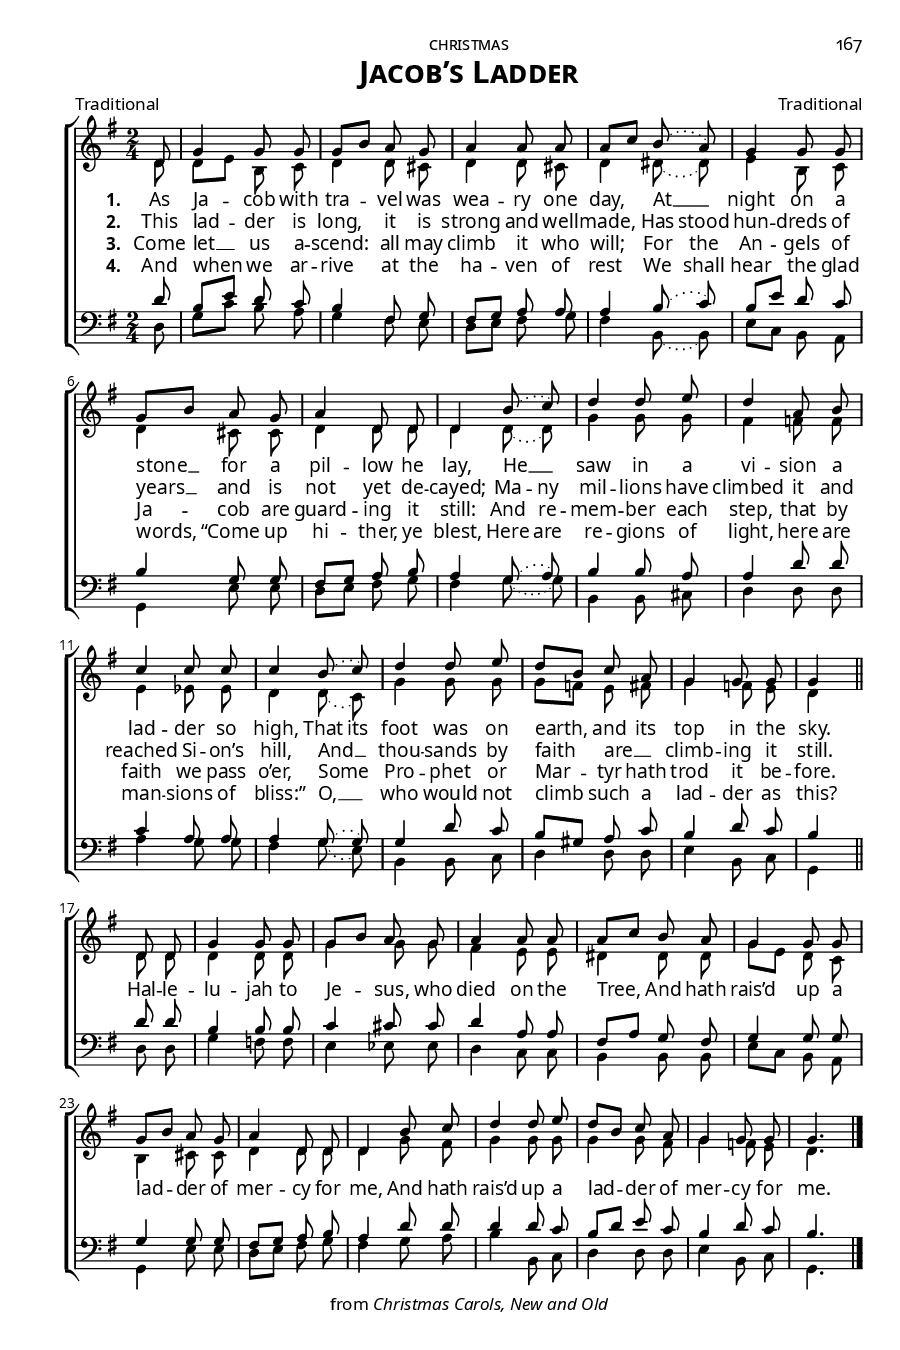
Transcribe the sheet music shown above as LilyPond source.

\version "2.14.2"
\include "util.ly"
\header {
  title = \markup{\override #'(font-name . "Garamond Premier Pro Semibold"){ \abs-fontsize #15 \smallCapsOldStyle"Jacob’s Ladder"}}
  poet = \markup\oldStyleNum"Traditional"
  composer = \markup\oldStyleNum"Traditional"
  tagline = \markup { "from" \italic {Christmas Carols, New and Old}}
}
\paper {
  %print-all-headers = ##f
  paper-height = 9\in
  paper-width = 6\in
  indent = 0\in
  %system-system-spacing = #'((basic-distance . 10) (padding . 0))
  system-system-spacing =
    #'((basic-distance . 0)
       (minimum-distance . 0)
       (padding . -15)
       (stretchability . 100))
  ragged-last-bottom = ##f
  ragged-bottom = ##f
  two-sided = ##t
  inner-margin = 0.5\in
  outer-margin = 0.25\in
  top-margin = 0.25\in
  bottom-margin = 0.25\in
  first-page-number = #167
  print-first-page-number = ##t
  headerLine = \markup{\override #'(font-name . "Garamond Premier Pro") \smallCapsOldStyle"christmas"}
  oddHeaderMarkup = \markup\fill-line{
     \override #'(font-name . "Garamond Premier Pro")\abs-fontsize #8.5
     \combine 
        \fill-line{"" \if \should-print-page-number
        \oldStylePageNum""
        }
        \fill-line{\headerLine}
  }
  evenHeaderMarkup = \markup {
     \override #'(font-name . "Garamond Premier Pro")\abs-fontsize #8.5
     \combine
        \if \should-print-page-number
        \oldStylePageNum""
        \fill-line{\headerLine}
  }
}
#(set-global-staff-size 15) \paper{ #(define fonts (make-pango-font-tree "GoudyOlSt BT" "Garamond Premier Pro" "Garamond Premier Pro" (/ 15 20))) }
global = {
  \key g \major
  \time 2/4
  \autoBeamOff
  \slurDotted
}

sopMusic = \relative c' {
  \partial 8 d8 |
  g4 g8 g |
  g[ b] a g |
  a4 a8 a |
  a[ c] b( a) |
  
  g4 g8 g |
  g[ b] a g |
  a4 d,8 d |
  d4 b'8( c) |
  d4 d8 e |
  
  d4 a8 b |
  c4 c8 c |
  \slurDotted
  c4 b8( c) |
  d4 d8 e |
  d[ b] c a|
  
  g4 g8 g |
  \partial 4 g4 \bar "||" \break
  \partial 4 d8 d |
  g4 g8 g |
  g[ b] a g |
  a4 a8 a |
  
  a[ c] b a |
  g4 g8 g |
  g[ b] a g |
  a4 d,8 d |
  
  d4 b'8 c |
  d4 d8 e |
  d[ b] c a |
  g4 g8 g |
  \partial 4. g4. \bar "|."
}
sopWords = \lyricmode {
  
}

altoMusic = \relative c' {
  d8 |
  d[ e] b c |
  d4 d8 cis |
  d4 d8 cis |
  d4 dis8( dis) |
  
  e4 b8 c |
  d4 cis8 cis |
  d4 d8 d |
  d4 d8( d) |
  g4 g8 g |
  
  fis4 f8 f |
  e4 ees8 ees8 |
  \slurDotted
  d4 d8( c) |
  g'4 g8 g |
  g[ f] e fis |
  
  g4 f8 e |
  d4 \bar "||"
  d8 d |
  d4 d8 d |
  g4 g8 g |
  fis4 e8 e |
  
  dis4 dis8 dis |
  g[ e] d c |
  b4 cis8 cis |
  d4 d8 d |
  
  d4 g8 fis |
  g4 g8 g |
  g4 g8 fis |
  g4 f8 e |
  d4. \bar "|."
}
dropLyrics = {
  \dropLyricsXI
}
altoWords = \lyricmode {
  \dropLyrics
  \set stanza = #"1. "
  As Ja -- cob with tra -- vel was wea -- ry one
  \set associatedVoice = "sopranos"
  day,
  At __ night on a stone __ for a pil -- low he lay,
  He __ saw in a vi -- sion a lad -- der so high,
  \set ignoreMelismata = ##t
  That its foot was on \unset ignoreMelismata
  earth, and its top in the sky.
  
  Hal -- le -- lu -- jah to Je -- sus, who died on the Tree,
  And hath rais’d up a lad -- der of mer -- cy for me,
  And hath rais’d up a lad -- der of mer -- cy for me.
}
altoWordsII = \lyricmode {
  \dropLyrics
%\markup\italic
  \set stanza = #"2. "
  This lad -- der is long, it is strong and well -- 
  \set associatedVoice = "sopranos"
  made,
  \set ignoreMelismata = ##t
  Has stood hun -- dreds of years __ _ and is not yet de -- cayed;
  Ma -- ny mil -- lions have climbed it and reached Si -- on’s hill,
  And __ _ thou -- sands by faith _ are __ _ climb -- ing it still.
}
altoWordsIII = \lyricmode {
  \dropLyrics
  \set stanza = #"3. "
  Come let __ us a -- scend: all may climb it who 
  \set associatedVoice = "sopranos"
  will;
  \set ignoreMelismata = ##t
  For the An -- gels of Ja -- _ cob are guard -- ing it still:
  And re -- mem -- ber each step, that by faith we pass o’er,
  Some _ Pro -- phet or Mar -- _ tyr hath trod it be -- fore.
}
altoWordsIV = \lyricmode {
  \dropLyrics
  \set stanza = #"4. "
  And when we ar -- rive at the ha -- ven of 
  \set associatedVoice = "sopranos"
  rest
  \set ignoreMelismata = ##t
  We shall hear the glad words, _ “Come up hi -- ther, ye blest,
  Here are re -- gions of light, here are man -- sions of bliss:”
  O, __ _ who would not climb _ such a lad -- der as this?
}
altoWordsV = \lyricmode {
  \set stanza = #"5. "
  \set ignoreMelismata = ##t
}
altoWordsVI = \lyricmode {
  \set stanza = #"6. "
  \set ignoreMelismata = ##t
}
tenorMusic = \relative c' {
  d8 |
  b[ e] d c |
  b4 fis8 g |
  fis[ g] a a |
  a4 b8( c) |
  
  b[ e] d c |
  b4 g8 g |
  fis[ g] a b |
  a4 g8( a) |
  b4 b8 a |
  
  a4 d8 d |
  c4 a8 a |
  \slurDotted
  a4 g8( g) |
  g4 d'8 c |
  b[ gis] a c |
  
  b4 d8 c |
  b4 \bar "||"
  d8 d |
  b4 b8 b |
  c4 cis8 cis |
  d4 a8 a |
  
  fis[ a] g fis |
  g4 g8 g |
  g4 g8 g |
  fis[ g] a b |
  
  a4 d8 d |
  d4 d8 c |
  b[ d] e c |
  b4 d8 c |
  b4. \bar "|."
}
tenorWords = \lyricmode {

}

bassMusic = \relative c {
  d8 |
  g[ c] b a |
  g4 fis8 e |
  d[ e] fis g |
  fis4 b,8( b) |
  
  e8[ c] b a |
  g4 e'8 e |
  d[ e] fis g |
  fis4 g8( g) |
  b,4 b8 cis |
  
  d4 d8 d |
  a'4 g8 g |
  \slurDotted
  fis4 g8( e) |
  b4 b8 c |
  d4 d8 d |
  
  e4 b8 c |
  g4 \bar "||"
  d'8 d |
  g4 f8 f |
  e4 ees8 ees |
  d4 c8 c |
  
  b4 b8 b |
  e[ c] b a |
  g4 e'8 e |
  d[ e] fis g |
  
  fis4 g8 a |
  b4 b,8 c |
  d4 d8 d |
  e4 b8 c |
  g4. \bar "|."
}
bassWords = \lyricmode {

}

pianoRH = \relative c' {
  
}
pianoLH = \relative c' {
  
}

\score {
  <<
   \new ChoirStaff <<
%    \new Lyrics = sopranos \with { \override VerticalAxisGroup #'nonstaff-relatedstaff-spacing = #'((basic-distance . 1)) }
    \new Staff = women <<
      \new Voice = "sopranos" { \voiceOne << \global \sopMusic >> }
      \new Voice = "altos" { \voiceTwo << \global \altoMusic >> }
    >>
    \new Lyrics \with { alignAboveContext = #"women" \override VerticalAxisGroup #'nonstaff-relatedstaff-spacing = #'((basic-distance . 1))} \lyricsto "sopranos" \sopWords
     \new Lyrics = "altosVI"  \with { alignBelowContext = #"women" \override VerticalAxisGroup #'nonstaff-relatedstaff-spacing = #'((basic-distance . 1))} \lyricsto "altos" \altoWordsVI
    \new Lyrics = "altosV"  \with { alignBelowContext = #"women" \override VerticalAxisGroup #'nonstaff-relatedstaff-spacing = #'((basic-distance . 1))} \lyricsto "altos" \altoWordsV
    \new Lyrics = "altosIV"  \with { alignBelowContext = #"women" \override VerticalAxisGroup #'nonstaff-relatedstaff-spacing = #'((basic-distance . 1))} \lyricsto "altos" \altoWordsIV
    \new Lyrics = "altosIII"  \with { alignBelowContext = #"women" \override VerticalAxisGroup #'nonstaff-relatedstaff-spacing = #'((basic-distance . 1))} \lyricsto "altos" \altoWordsIII
    \new Lyrics = "altosII"  \with { alignBelowContext = #"women" \override VerticalAxisGroup #'nonstaff-relatedstaff-spacing = #'((basic-distance . 1))} \lyricsto "altos" \altoWordsII
    \new Lyrics = "altos"  \with { alignBelowContext = #"women" \override VerticalAxisGroup #'nonstaff-relatedstaff-spacing = #'((padding . -0.9))} \lyricsto "altos" \altoWords
   \new Staff = men <<
      \clef bass
      \new Voice = "tenors" { \voiceOne << \global \tenorMusic >> }
      \new Voice = "basses" { \voiceTwo << \global \bassMusic >> }
    >>
    \new Lyrics \with { alignAboveContext = #"men" \override VerticalAxisGroup #'nonstaff-relatedstaff-spacing = #'((basic-distance . 1)) } \lyricsto "tenors" \tenorWords
    \new Lyrics \with { alignBelowContext = #"men" \override VerticalAxisGroup #'nonstaff-relatedstaff-spacing = #'((basic-distance . 1)) } \lyricsto "basses" \bassWords
  >>
%    \new PianoStaff << \new Staff { \new Voice { \pianoRH } } \new Staff { \clef "bass" \pianoLH } >>
  >>
  \layout {
    \context {
      \Score
      %\override SpacingSpanner #'base-shortest-duration = #(ly:make-moment 1 8)
      %\override SpacingSpanner #'common-shortest-duration = #(ly:make-moment 1 4)
    }
    \context {
      % Remove all empty staves
      % \Staff \RemoveEmptyStaves \override VerticalAxisGroup #'remove-first = ##t
    }
    \context {
      \Lyrics
      \override LyricText #'X-offset = #center-on-word
    }
  }
  \midi {
    \tempo 4 = 105
    \set Staff.midiInstrument = "piccolo"
  
    \context {
      \Voice
      \remove "Dynamic_performer"
    }
  }
}
